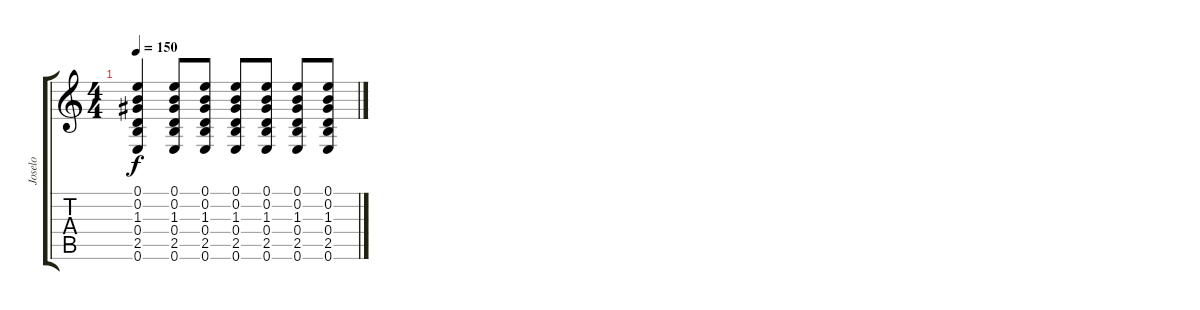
\track ("Joselo" "Joselo") {instrument acousticguitarsteel}
\staff {score tabs}
\tuning (E4 B3 G3 D3 A2 E2) {hide}
\ts (4 4)
\tempo 150
\clef g2
\ks c
(0.1 0.2 1.3 0.4 2.5 0.6).4{dy f} (0.1 0.2 1.3 0.4 2.5 0.6).8 (0.1 0.2 1.3 0.4 2.5 0.6).8 (0.1 0.2 1.3 0.4 2.5 0.6).8 (0.1 0.2 1.3 0.4 2.5 0.6).8 (0.1 0.2 1.3 0.4 2.5 0.6).8 (0.1 0.2 1.3 0.4 2.5 0.6).8
